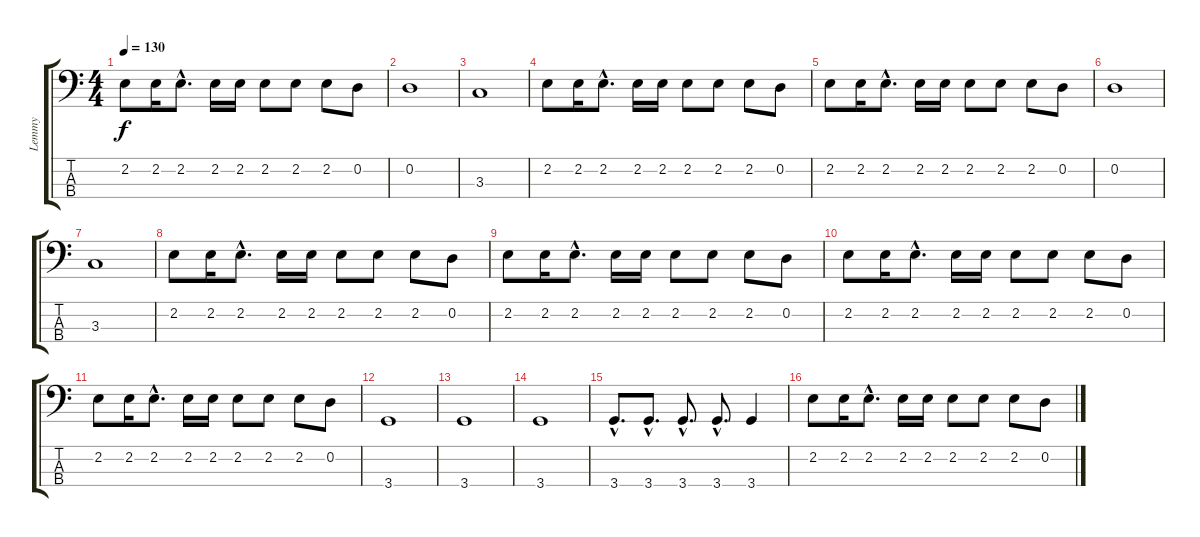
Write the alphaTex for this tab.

\track ("Lemmy" "Lemmy") {instrument electricbasspick}
\staff {score tabs}
\tuning (G2 D2 A1 E1) {hide}
\ts (4 4)
\tempo 130
\clef f4
\ks c
2.2.8{dy f} 2.2.16 2.2{hac}.8{d} 2.2.16 2.2.16 2.2.8 2.2.8 2.2.8 0.2.8 |
0.2.1 |
3.3.1 |
2.2.8 2.2.16 2.2{hac}.8{d} 2.2.16 2.2.16 2.2.8 2.2.8 2.2.8 0.2.8 |
2.2.8 2.2.16 2.2{hac}.8{d} 2.2.16 2.2.16 2.2.8 2.2.8 2.2.8 0.2.8 |
0.2.1 |
3.3.1 |
2.2.8 2.2.16 2.2{hac}.8{d} 2.2.16 2.2.16 2.2.8 2.2.8 2.2.8 0.2.8 |
2.2.8 2.2.16 2.2{hac}.8{d} 2.2.16 2.2.16 2.2.8 2.2.8 2.2.8 0.2.8 |
2.2.8 2.2.16 2.2{hac}.8{d} 2.2.16 2.2.16 2.2.8 2.2.8 2.2.8 0.2.8 |
2.2.8 2.2.16 2.2{hac}.8{d} 2.2.16 2.2.16 2.2.8 2.2.8 2.2.8 0.2.8 |
3.4.1 |
3.4.1 |
3.4.1 |
3.4{hac}.8{d} 3.4{hac}.8{d} 3.4{hac}.8{d} 3.4{hac}.8{d} 3.4.4 |
2.2.8 2.2.16 2.2{hac}.8{d} 2.2.16 2.2.16 2.2.8 2.2.8 2.2.8 0.2.8
